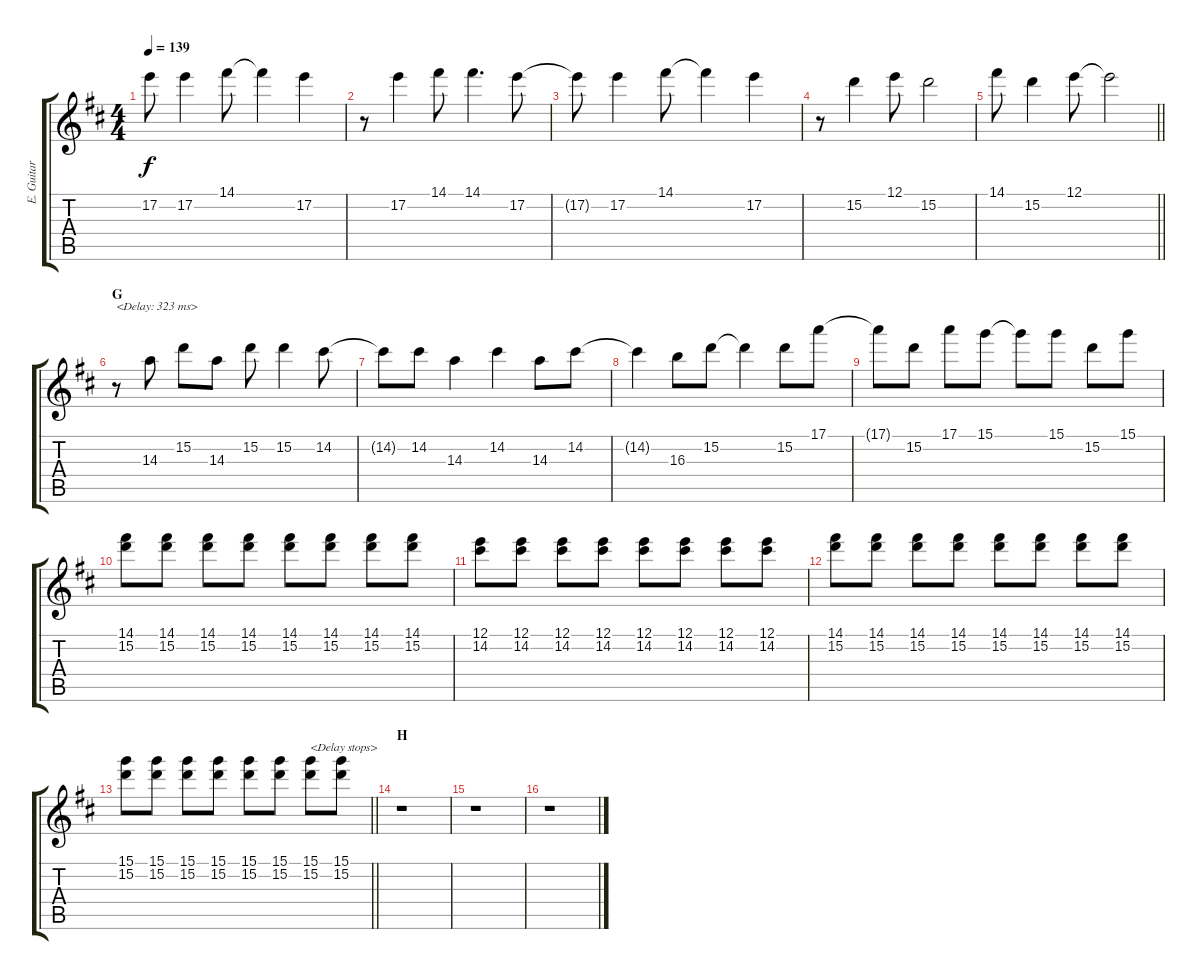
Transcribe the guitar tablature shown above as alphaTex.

\track ("E. Guitar I" "E. Guitar ") {instrument overdrivenguitar}
\staff {score tabs}
\tuning (E4 B3 G3 D3 A2 E2) {hide}
\ts (4 4)
\tempo 139
\clef g2
\ks d
17.2.8{dy f} 17.2.4 14.1.8 14.1{t}.4 17.2.4 |
r.8 17.2.4 14.1.8 14.1.4{d} 17.2.8 |
17.2{t}.8 17.2.4 14.1.8 14.1{t}.4 17.2.4 |
r.8 15.2.4 12.1.8 15.2.2 |
\barLineRight lightlight
14.1.8 15.2.4 12.1.8 12.1{t}.2 |
\section ("" "G")
r.8{txt "<Delay: 323 ms>"} 14.3.8 15.2.8 14.3.8 15.2.8 15.2.4 14.2.8 |
14.2{t}.8 14.2.8 14.3.4 14.2.4 14.3.8 14.2.8 |
14.2{t}.4 16.3.8 15.2.8 15.2{t}.4 15.2.8 17.1.8 |
17.1{t}.8 15.2.8 17.1.8 15.1.8 15.1{t}.8 15.1.8 15.2.8 15.1.8 |
(14.1 15.2).8 (14.1 15.2).8 (14.1 15.2).8 (14.1 15.2).8 (14.1 15.2).8 (14.1 15.2).8 (14.1 15.2).8 (14.1 15.2).8 |
(12.1 14.2).8 (12.1 14.2).8 (12.1 14.2).8 (12.1 14.2).8 (12.1 14.2).8 (12.1 14.2).8 (12.1 14.2).8 (12.1 14.2).8 |
(14.1 15.2).8 (14.1 15.2).8 (14.1 15.2).8 (14.1 15.2).8 (14.1 15.2).8 (14.1 15.2).8 (14.1 15.2).8 (14.1 15.2).8 |
\barLineRight lightlight
(15.1 15.2).8 (15.1 15.2).8 (15.1 15.2).8 (15.1 15.2).8 (15.1 15.2).8 (15.1 15.2).8 (15.1 15.2).8{txt "<Delay stops>"} (15.1 15.2).8 |
\section ("" "H")
r.1 |
r.1 |
r.1
